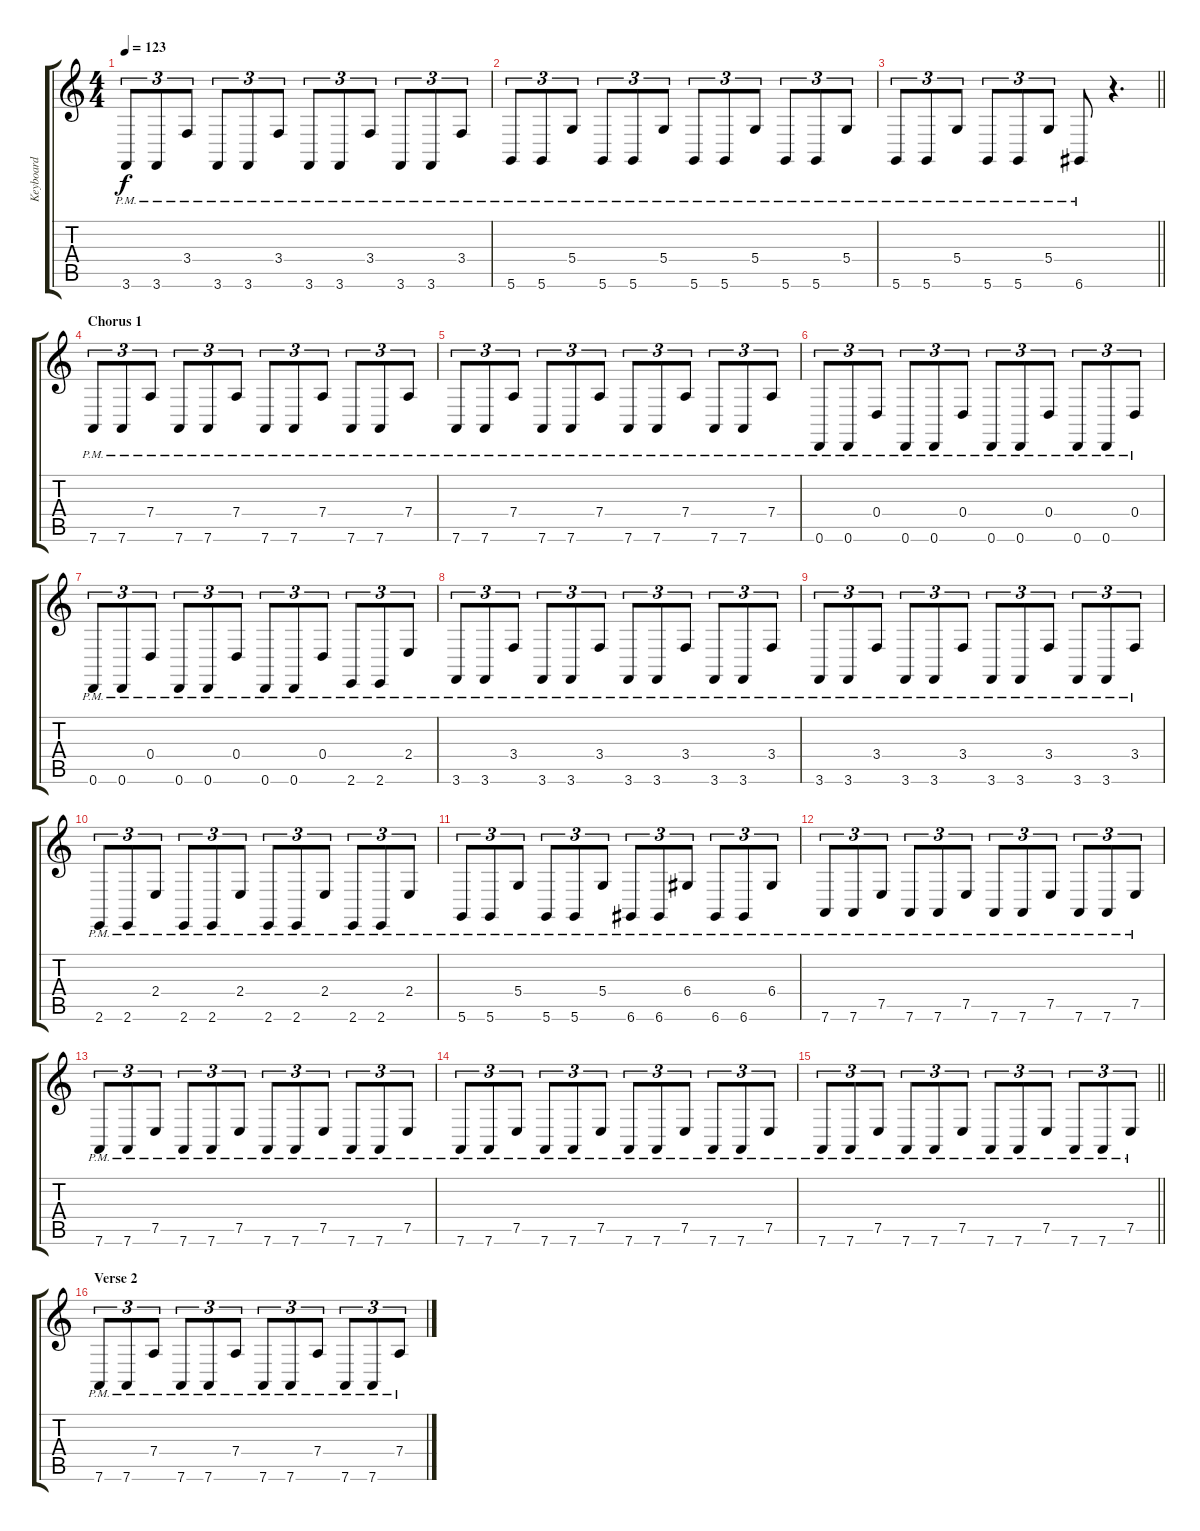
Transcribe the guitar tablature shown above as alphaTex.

\track ("Keyboard" "Keyboard") {instrument lead2sawtooth}
\staff {score tabs}
\tuning (E4 B3 G3 D3 A2 D2) {hide}
\ts (4 4)
\tempo 123
\clef g2
\ks c
3.6{pm}.8{tu (3 2) dy f} 3.6{pm}.8{tu (3 2)} 3.4{pm}.8{tu (3 2)} 3.6{pm}.8{tu (3 2)} 3.6{pm}.8{tu (3 2)} 3.4{pm}.8{tu (3 2)} 3.6{pm}.8{tu (3 2)} 3.6{pm}.8{tu (3 2)} 3.4{pm}.8{tu (3 2)} 3.6{pm}.8{tu (3 2)} 3.6{pm}.8{tu (3 2)} 3.4{pm}.8{tu (3 2)} |
5.6{pm}.8{tu (3 2)} 5.6{pm}.8{tu (3 2)} 5.4{pm}.8{tu (3 2)} 5.6{pm}.8{tu (3 2)} 5.6{pm}.8{tu (3 2)} 5.4{pm}.8{tu (3 2)} 5.6{pm}.8{tu (3 2)} 5.6{pm}.8{tu (3 2)} 5.4{pm}.8{tu (3 2)} 5.6{pm}.8{tu (3 2)} 5.6{pm}.8{tu (3 2)} 5.4{pm}.8{tu (3 2)} |
\barLineRight lightlight
5.6{pm}.8{tu (3 2)} 5.6{pm}.8{tu (3 2)} 5.4{pm}.8{tu (3 2)} 5.6{pm}.8{tu (3 2)} 5.6{pm}.8{tu (3 2)} 5.4{pm}.8{tu (3 2)} 6.6{pm}.8 r.4{d} |
\section ("" "Chorus 1")
7.6{pm}.8{tu (3 2)} 7.6{pm}.8{tu (3 2)} 7.4{pm}.8{tu (3 2)} 7.6{pm}.8{tu (3 2)} 7.6{pm}.8{tu (3 2)} 7.4{pm}.8{tu (3 2)} 7.6{pm}.8{tu (3 2)} 7.6{pm}.8{tu (3 2)} 7.4{pm}.8{tu (3 2)} 7.6{pm}.8{tu (3 2)} 7.6{pm}.8{tu (3 2)} 7.4{pm}.8{tu (3 2)} |
7.6{pm}.8{tu (3 2)} 7.6{pm}.8{tu (3 2)} 7.4{pm}.8{tu (3 2)} 7.6{pm}.8{tu (3 2)} 7.6{pm}.8{tu (3 2)} 7.4{pm}.8{tu (3 2)} 7.6{pm}.8{tu (3 2)} 7.6{pm}.8{tu (3 2)} 7.4{pm}.8{tu (3 2)} 7.6{pm}.8{tu (3 2)} 7.6{pm}.8{tu (3 2)} 7.4{pm}.8{tu (3 2)} |
0.6{pm}.8{tu (3 2)} 0.6{pm}.8{tu (3 2)} 0.4{pm}.8{tu (3 2)} 0.6{pm}.8{tu (3 2)} 0.6{pm}.8{tu (3 2)} 0.4{pm}.8{tu (3 2)} 0.6{pm}.8{tu (3 2)} 0.6{pm}.8{tu (3 2)} 0.4{pm}.8{tu (3 2)} 0.6{pm}.8{tu (3 2)} 0.6{pm}.8{tu (3 2)} 0.4{pm}.8{tu (3 2)} |
0.6{pm}.8{tu (3 2)} 0.6{pm}.8{tu (3 2)} 0.4{pm}.8{tu (3 2)} 0.6{pm}.8{tu (3 2)} 0.6{pm}.8{tu (3 2)} 0.4{pm}.8{tu (3 2)} 0.6{pm}.8{tu (3 2)} 0.6{pm}.8{tu (3 2)} 0.4{pm}.8{tu (3 2)} 2.6{pm}.8{tu (3 2)} 2.6{pm}.8{tu (3 2)} 2.4{pm}.8{tu (3 2)} |
3.6{pm}.8{tu (3 2)} 3.6{pm}.8{tu (3 2)} 3.4{pm}.8{tu (3 2)} 3.6{pm}.8{tu (3 2)} 3.6{pm}.8{tu (3 2)} 3.4{pm}.8{tu (3 2)} 3.6{pm}.8{tu (3 2)} 3.6{pm}.8{tu (3 2)} 3.4{pm}.8{tu (3 2)} 3.6{pm}.8{tu (3 2)} 3.6{pm}.8{tu (3 2)} 3.4{pm}.8{tu (3 2)} |
3.6{pm}.8{tu (3 2)} 3.6{pm}.8{tu (3 2)} 3.4{pm}.8{tu (3 2)} 3.6{pm}.8{tu (3 2)} 3.6{pm}.8{tu (3 2)} 3.4{pm}.8{tu (3 2)} 3.6{pm}.8{tu (3 2)} 3.6{pm}.8{tu (3 2)} 3.4{pm}.8{tu (3 2)} 3.6{pm}.8{tu (3 2)} 3.6{pm}.8{tu (3 2)} 3.4{pm}.8{tu (3 2)} |
2.6{pm}.8{tu (3 2)} 2.6{pm}.8{tu (3 2)} 2.4{pm}.8{tu (3 2)} 2.6{pm}.8{tu (3 2)} 2.6{pm}.8{tu (3 2)} 2.4{pm}.8{tu (3 2)} 2.6{pm}.8{tu (3 2)} 2.6{pm}.8{tu (3 2)} 2.4{pm}.8{tu (3 2)} 2.6{pm}.8{tu (3 2)} 2.6{pm}.8{tu (3 2)} 2.4{pm}.8{tu (3 2)} |
5.6{pm}.8{tu (3 2)} 5.6{pm}.8{tu (3 2)} 5.4{pm}.8{tu (3 2)} 5.6{pm}.8{tu (3 2)} 5.6{pm}.8{tu (3 2)} 5.4{pm}.8{tu (3 2)} 6.6{pm}.8{tu (3 2)} 6.6{pm}.8{tu (3 2)} 6.4{pm}.8{tu (3 2)} 6.6{pm}.8{tu (3 2)} 6.6{pm}.8{tu (3 2)} 6.4{pm}.8{tu (3 2)} |
7.6{pm}.8{tu (3 2) volume 8} 7.6{pm}.8{tu (3 2)} 7.5{pm}.8{tu (3 2)} 7.6{pm}.8{tu (3 2)} 7.6{pm}.8{tu (3 2)} 7.5{pm}.8{tu (3 2)} 7.6{pm}.8{tu (3 2)} 7.6{pm}.8{tu (3 2)} 7.5{pm}.8{tu (3 2)} 7.6{pm}.8{tu (3 2)} 7.6{pm}.8{tu (3 2)} 7.5{pm}.8{tu (3 2)} |
7.6{pm}.8{tu (3 2)} 7.6{pm}.8{tu (3 2)} 7.5{pm}.8{tu (3 2)} 7.6{pm}.8{tu (3 2)} 7.6{pm}.8{tu (3 2)} 7.5{pm}.8{tu (3 2)} 7.6{pm}.8{tu (3 2)} 7.6{pm}.8{tu (3 2)} 7.5{pm}.8{tu (3 2)} 7.6{pm}.8{tu (3 2)} 7.6{pm}.8{tu (3 2)} 7.5{pm}.8{tu (3 2)} |
7.6{pm}.8{tu (3 2)} 7.6{pm}.8{tu (3 2)} 7.5{pm}.8{tu (3 2)} 7.6{pm}.8{tu (3 2)} 7.6{pm}.8{tu (3 2)} 7.5{pm}.8{tu (3 2)} 7.6{pm}.8{tu (3 2)} 7.6{pm}.8{tu (3 2)} 7.5{pm}.8{tu (3 2)} 7.6{pm}.8{tu (3 2)} 7.6{pm}.8{tu (3 2)} 7.5{pm}.8{tu (3 2)} |
\barLineRight lightlight
7.6{pm}.8{tu (3 2)} 7.6{pm}.8{tu (3 2)} 7.5{pm}.8{tu (3 2)} 7.6{pm}.8{tu (3 2)} 7.6{pm}.8{tu (3 2)} 7.5{pm}.8{tu (3 2)} 7.6{pm}.8{tu (3 2)} 7.6{pm}.8{tu (3 2)} 7.5{pm}.8{tu (3 2)} 7.6{pm}.8{tu (3 2)} 7.6{pm}.8{tu (3 2)} 7.5{pm}.8{tu (3 2)} |
\section ("" "Verse 2")
7.6{pm}.8{tu (3 2) volume 16} 7.6{pm}.8{tu (3 2)} 7.4{pm}.8{tu (3 2)} 7.6{pm}.8{tu (3 2)} 7.6{pm}.8{tu (3 2)} 7.4{pm}.8{tu (3 2)} 7.6{pm}.8{tu (3 2)} 7.6{pm}.8{tu (3 2)} 7.4{pm}.8{tu (3 2)} 7.6{pm}.8{tu (3 2)} 7.6{pm}.8{tu (3 2)} 7.4{pm}.8{tu (3 2)}
